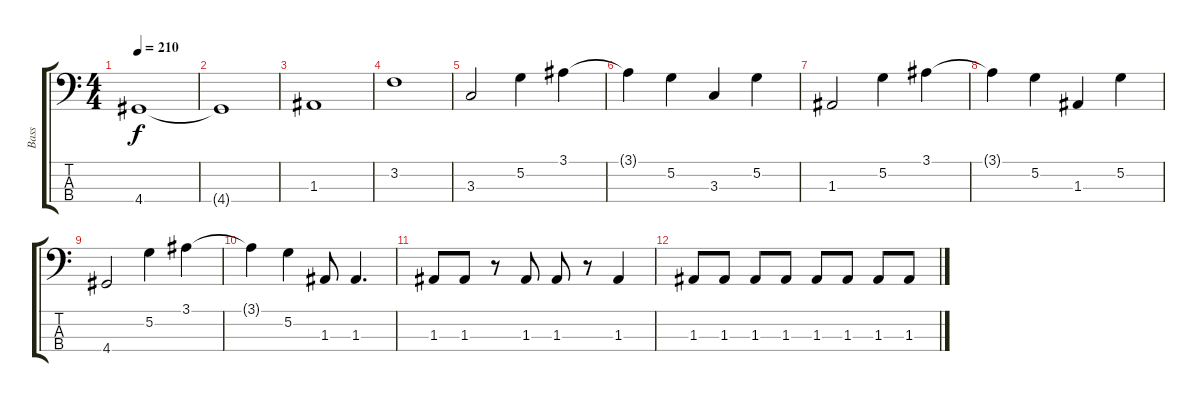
\track ("Bass" "Bass") {instrument electricbassfinger}
\staff {score tabs}
\tuning (G2 D2 A1 E1) {hide}
\ts (4 4)
\tempo 210
\clef f4
\ks c
4.4.1{dy f} |
4.4{t}.1 |
1.3.1 |
3.2.1 |
3.3.2 5.2.4 3.1.4 |
3.1{t}.4 5.2.4 3.3.4 5.2.4 |
1.3.2 5.2.4 3.1.4 |
3.1{t}.4 5.2.4 1.3.4 5.2.4 |
4.4.2 5.2.4 3.1.4 |
3.1{t}.4 5.2.4 1.3.8 1.3.4{d} |
1.3.8 1.3.8 r.8 1.3.8 1.3.8 r.8 1.3.4 |
1.3.8 1.3.8 1.3.8 1.3.8 1.3.8 1.3.8 1.3.8 1.3.8
